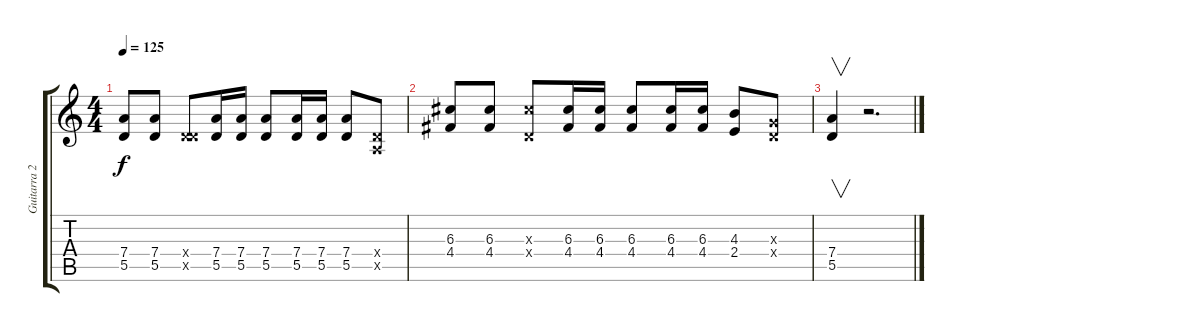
\track ("Guitarra 2" "Guitarra 2") {instrument overdrivenguitar}
\staff {score tabs}
\tuning (E4 B3 G3 D3 A2 E2) {hide}
\ts (4 4)
\tempo 125
\clef g2
\ks c
(7.4 5.5).8{dy f} (7.4 5.5).8 (0.4{x} 5.5{x}).8 (7.4 5.5).16 (7.4 5.5).16 (7.4 5.5).8 (7.4 5.5).16 (7.4 5.5).16 (7.4 5.5).8 (0.4{x} 0.5{x}).8 |
(6.3 4.4).8 (6.3 4.4).8 (6.3{x} 0.4{x}).8 (6.3 4.4).16 (6.3 4.4).16 (6.3 4.4).8 (6.3 4.4).16 (6.3 4.4).16 (4.3 2.4).8 (0.3{x} 0.4{x}).8 |
(7.4 5.5).4{v} r.2{d}
